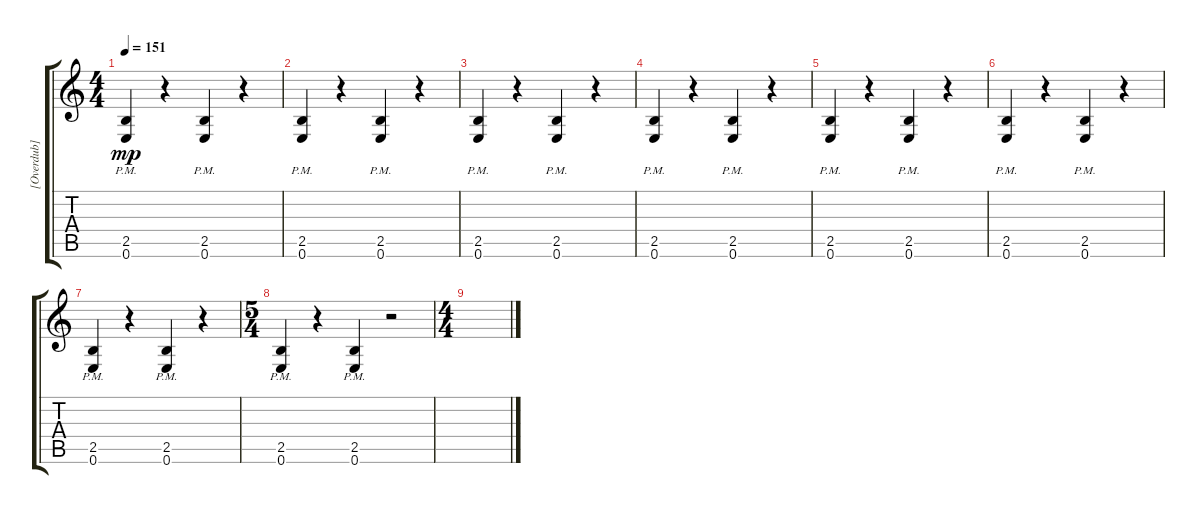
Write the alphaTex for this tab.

\track ("[Overdub]" "[Overdub]") {instrument distortionguitar}
\staff {score tabs}
\tuning (E4 B3 G3 D3 A2 E2) {hide}
\ts (4 4)
\tempo 151
\clef g2
\ks c
(2.5{pm} 0.6{pm}).4{dy mp instrument distortionguitar} r.4 (2.5{pm} 0.6{pm}).4 r.4 |
(2.5{pm} 0.6{pm}).4 r.4 (2.5{pm} 0.6{pm}).4 r.4 |
(2.5{pm} 0.6{pm}).4 r.4 (2.5{pm} 0.6{pm}).4 r.4 |
(2.5{pm} 0.6{pm}).4 r.4 (2.5{pm} 0.6{pm}).4 r.4 |
(2.5{pm} 0.6{pm}).4 r.4 (2.5{pm} 0.6{pm}).4 r.4 |
(2.5{pm} 0.6{pm}).4 r.4 (2.5{pm} 0.6{pm}).4 r.4 |
(2.5{pm} 0.6{pm}).4 r.4 (2.5{pm} 0.6{pm}).4 r.4 |
\ts (5 4)
(2.5{pm} 0.6{pm}).4 r.4 (2.5{pm} 0.6{pm}).4 r.2 |
\ts (4 4)
